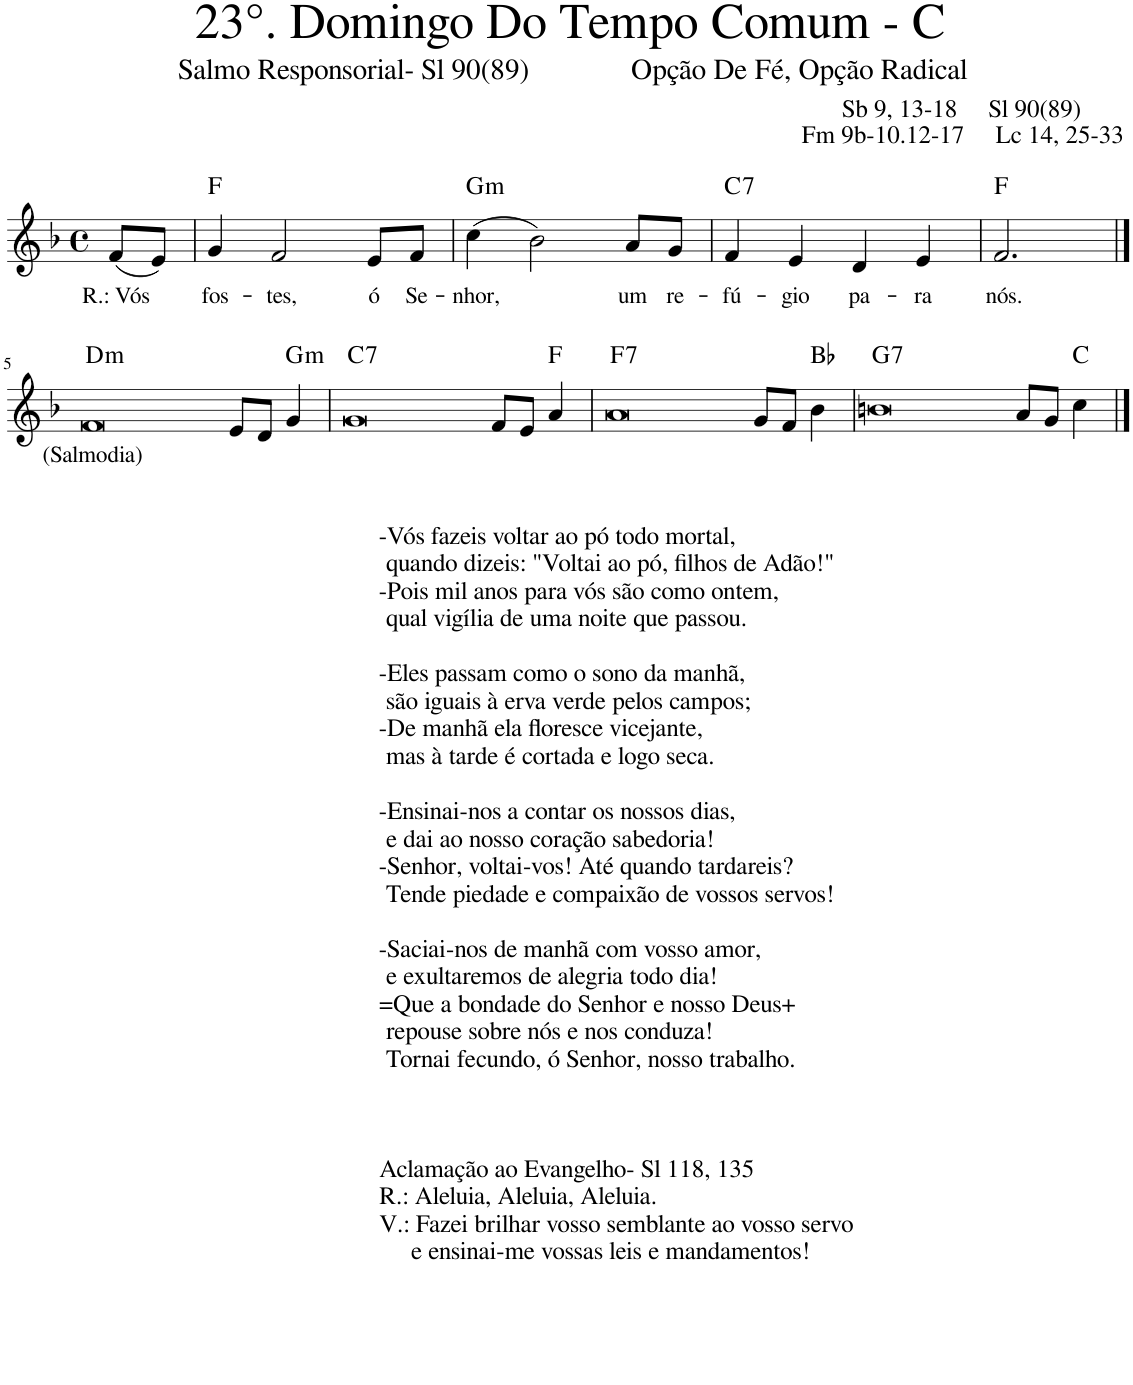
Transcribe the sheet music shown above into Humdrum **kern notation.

**kern	**text	**harte
*part1	*part1	*part1
*staff1	*staff1	*
*I"Voz	*	*
*I'Vo.	*	*
*clefG2	*	*
*k[b-]	*	*
*M4/4	*	*
*met(c)	*	*
=	=	=
!	!LO:LY:b	!
(8f/L	R.: Vós	.
8e/J)	.	.
=1	=1	=1
!	!LO:LY:b	!
4g/	fos-	F:maj
!	!LO:LY:b	!
2f/	-tes,	.
!	!LO:LY:b	!
8e/L	ó	.
!	!LO:LY:b	!
8f/J	Se-	.
=2	=2	=2
!	!LO:LY:b	!LO:H:kt=m
(4cc\	-nhor,	G:min
2b-\)	.	.
!	!LO:LY:b	!
8a/L	um	.
!	!LO:LY:b	!
8g/J	re-	.
=3	=3	=3
!	!LO:LY:b	!LO:H:kt=7
4f/	-fú-	C:7
!	!LO:LY:b	!
4e/	-gio	.
!	!LO:LY:b	!
4d/	pa-	.
!	!LO:LY:b	!
4e/	-ra	.
=4	=4	=4
!	!LO:LY:b	!
2.f/	nós.	F:maj
!!LO:LB:g=z
==5	==5	==5
!LO:TX:b:t=-Vós fazeis voltar ao pó todo mortal,	!	!
!LO:TX:b:t=quando dizeis&colon; "Voltai ao pó, filhos de Adão!"	!	!
!LO:TX:b:t=-Pois mil anos para vós são como ontem,	!	!
!LO:TX:b:t=qual vigília de uma noite que passou.	!	!
!LO:TX:b:t=-Eles passam como o sono da manhã,	!	!
!LO:TX:b:t=são iguais à erva verde pelos campos;	!	!
!LO:TX:b:t=-De manhã ela floresce vicejante,	!	!
!LO:TX:b:t=mas à tarde é cortada e logo seca.	!	!
!LO:TX:b:t=-Ensinai-nos a contar os nossos dias,	!	!
!LO:TX:b:t=e dai ao nosso coração sabedoria!	!	!
!LO:TX:b:t=-Senhor, voltai-vos! Até quando tardareis?	!	!
!LO:TX:b:t=Tende piedade e compaixão de vossos servos!	!	!
!LO:TX:b:t=-Saciai-nos de manhã com vosso amor,	!	!
!LO:TX:b:t=e exultaremos de alegria todo dia!	!	!
!LO:TX:b:t==Que a bondade do Senhor e nosso Deus+	!	!
!LO:TX:b:t=repouse sobre nós e nos conduza!	!	!
!LO:TX:b:t=Tornai fecundo, ó Senhor, nosso trabalho.	!	!
!LO:TX:b:t=Aclamação ao Evangelho- Sl 118, 135	!	!
!LO:TX:b:t=R.&colon; Aleluia, Aleluia, Aleluia.	!	!
!LO:TX:b:t=V.&colon; Fazei brilhar vosso semblante ao vosso servo	!	!
!LO:TX:b:t=e ensinai-me vossas leis e mandamentos!	!	!
!	!LO:LY:b	!LO:H:kt=m
[1f	(Salmodia)	D:min
1ryy	.	.
8e/L	.	.
8d/J	.	.
!	!	!LO:H:kt=m
4g/	.	G:min
=6	=6	=6
!	!	!LO:H:kt=7
[1g	.	C:7
1f]	.	.
8f/L	.	.
8e/J	.	.
4a/	.	F:maj
=7	=7	=7
!	!	!LO:H:kt=7
[1a	.	F:7
1g]	.	.
8g/L	.	.
8f/J	.	.
4b-\	.	Bb:maj
=8	=8	=8
!	!	!LO:H:kt=7
[1bn	.	G:7
1a]	.	.
8a/L	.	.
8g/J	.	.
4cc\	.	C:maj
==9	==9	==9
1b]	.	.
=	=	=
*-	*-	*-
